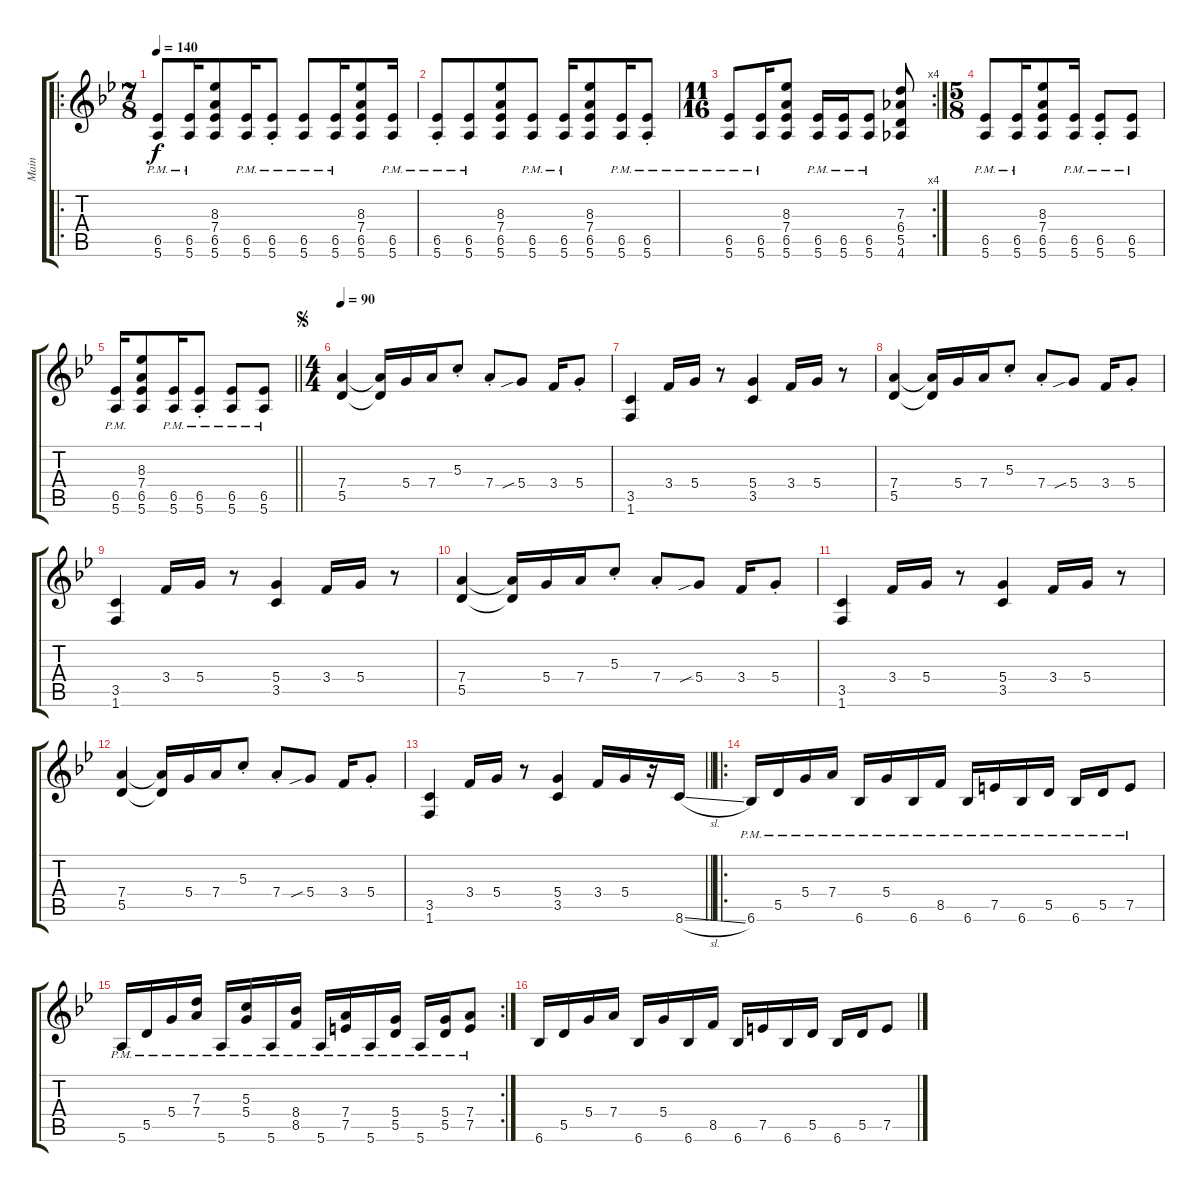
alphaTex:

\track ("Main" "Main") {instrument overdrivenguitar}
\staff {score tabs}
\tuning (E4 B3 G3 D3 A2 E2) {hide}
\ro
\ts (7 8)
\tempo 140
\clef g2
\ks bb
(6.5{pm} 5.6{pm}).8{dy f instrument overdrivenguitar} (6.5{pm} 5.6{pm}).16 (8.3 7.4 6.5 5.6).8 (6.5{pm} 5.6{pm}).16 (6.5{pm st} 5.6{pm st}).8 (6.5{pm} 5.6{pm}).8 (6.5{pm} 5.6{pm}).16 (8.3 7.4 6.5 5.6).8 (6.5{pm} 5.6{pm}).16 |
(6.5{pm st} 5.6{pm st}).8 (6.5{pm} 5.6{pm}).8 (8.3 7.4 6.5 5.6).8 (6.5{pm} 5.6{pm}).8 (6.5{pm} 5.6{pm}).16 (8.3 7.4 6.5 5.6).8 (6.5{pm} 5.6{pm}).16 (6.5{pm st} 5.6{pm st}).8 |
\rc 4
\ts (11 16)
(6.5{pm} 5.6{pm}).8 (6.5{pm} 5.6{pm}).16 (8.3 7.4 6.5 5.6).8 (6.5{pm} 5.6{pm}).16 (6.5{pm} 5.6{pm}).16 (6.5{pm} 5.6{pm}).8 (7.3 6.4 5.5 4.6).8 |
\ts (5 8)
(6.5{pm} 5.6{pm}).8 (6.5{pm} 5.6{pm}).16 (8.3 7.4 6.5 5.6).8 (6.5{pm} 5.6{pm}).16 (6.5{pm st} 5.6{pm st}).8 (6.5{pm} 5.6{pm}).8 |
\barLineRight lightlight
(6.5{pm} 5.6{pm}).16 (8.3 7.4 6.5 5.6).8 (6.5{pm} 5.6{pm}).16 (6.5{pm st} 5.6{pm st}).8 (6.5{pm} 5.6{pm}).8 (6.5{pm} 5.6{pm}).8 |
\ts (4 4)
\jump segno
\tempo 90
(7.4 5.5).4 (7.4{t} 5.5{t}).16 5.4.16 7.4.16 5.3{st}.8 7.4{st}.8 5.4{sib}.8 3.4.16 5.4{st}.8 |
(3.5 1.6).4 3.4.16 5.4.16 r.8 (5.4 3.5).4 3.4.16 5.4.16 r.8 |
(7.4 5.5).4 (7.4{t} 5.5{t}).16 5.4.16 7.4.16 5.3{st}.8 7.4{st}.8 5.4{sib}.8 3.4.16 5.4{st}.8 |
(3.5 1.6).4 3.4.16 5.4.16 r.8 (5.4 3.5).4 3.4.16 5.4.16 r.8 |
(7.4 5.5).4 (7.4{t} 5.5{t}).16 5.4.16 7.4.16 5.3{st}.8 7.4{st}.8 5.4{sib}.8 3.4.16 5.4{st}.8 |
(3.5 1.6).4 3.4.16 5.4.16 r.8 (5.4 3.5).4 3.4.16 5.4.16 r.8 |
(7.4 5.5).4 (7.4{t} 5.5{t}).16 5.4.16 7.4.16 5.3{st}.8 7.4{st}.8 5.4{sib}.8 3.4.16 5.4{st}.8 |
\barLineRight lightlight
(3.5 1.6).4 3.4.16 5.4.16 r.8 (5.4 3.5).4 3.4.16 5.4.16 r.16 8.6{sl}.16 |
\ro
6.6{pm}.16 5.5{pm}.16 5.4{pm}.16 7.4{pm}.16 6.6{pm}.16 5.4{pm}.16 6.6{pm}.16 8.5{pm}.16 6.6{pm}.16 7.5{pm}.16 6.6{pm}.16 5.5{pm}.16 6.6{pm}.16 5.5{pm}.16 7.5{pm}.8 |
\rc 2
5.6{pm}.16 5.5{pm}.16 5.4{pm}.16 (7.3{pm} 7.4{pm}).16 5.6{pm}.16 (5.3{pm} 5.4{pm}).16 5.6{pm}.16 (8.4{pm} 8.5{pm}).16 5.6{pm}.16 (7.4{pm} 7.5{pm}).16 5.6{pm}.16 (5.4{pm} 5.5{pm}).16 5.6{pm}.16 (5.4{pm} 5.5{pm}).16 (7.4{pm} 7.5{pm}).8 |
6.6.16 5.5.16 5.4.16 7.4.16 6.6.16 5.4.16 6.6.16 8.5.16 6.6.16 7.5.16 6.6.16 5.5.16 6.6.16 5.5.16 7.5.8
